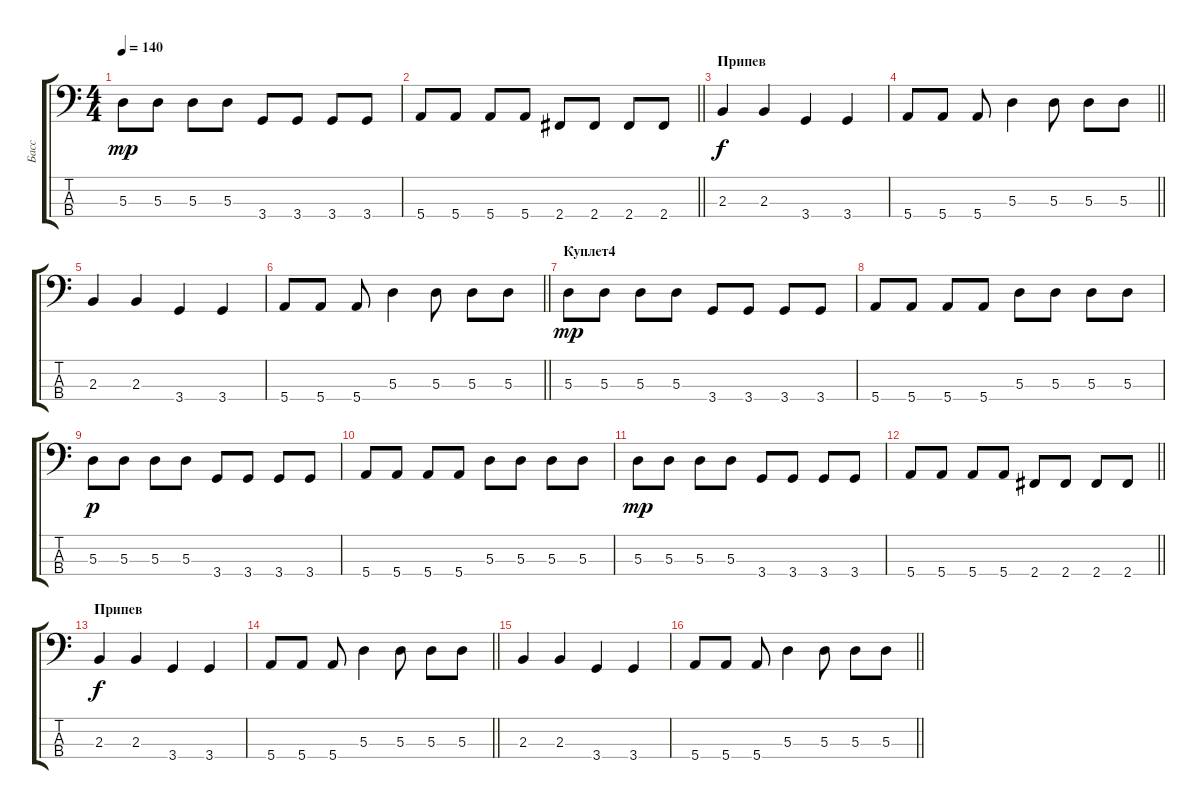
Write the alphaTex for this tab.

\track ("Басс" "Басс") {instrument electricbasspick}
\staff {score tabs}
\tuning (G2 D2 A1 E1) {hide}
\ts (4 4)
\tempo 140
\clef f4
\ks c
5.3.8{dy mp} 5.3.8 5.3.8 5.3.8 3.4.8 3.4.8 3.4.8 3.4.8 |
\barLineRight lightlight
5.4.8 5.4.8 5.4.8 5.4.8 2.4.8 2.4.8 2.4.8 2.4.8 |
\section ("" "Припев")
2.3.4{dy f} 2.3.4 3.4.4 3.4.4 |
\barLineRight lightlight
5.4.8 5.4.8 5.4.8 5.3.4 5.3.8 5.3.8 5.3.8 |
2.3.4 2.3.4 3.4.4 3.4.4 |
\barLineRight lightlight
5.4.8 5.4.8 5.4.8 5.3.4 5.3.8 5.3.8 5.3.8 |
\section ("" "Куплет4")
5.3.8{dy mp} 5.3.8 5.3.8 5.3.8 3.4.8 3.4.8 3.4.8 3.4.8 |
5.4.8 5.4.8 5.4.8 5.4.8 5.3.8 5.3.8 5.3.8 5.3.8 |
5.3.8{dy p} 5.3.8 5.3.8 5.3.8 3.4.8 3.4.8 3.4.8 3.4.8 |
5.4.8 5.4.8 5.4.8 5.4.8 5.3.8 5.3.8 5.3.8 5.3.8 |
5.3.8{dy mp} 5.3.8 5.3.8 5.3.8 3.4.8 3.4.8 3.4.8 3.4.8 |
\barLineRight lightlight
5.4.8 5.4.8 5.4.8 5.4.8 2.4.8 2.4.8 2.4.8 2.4.8 |
\section ("" "Припев")
2.3.4{dy f} 2.3.4 3.4.4 3.4.4 |
\barLineRight lightlight
5.4.8 5.4.8 5.4.8 5.3.4 5.3.8 5.3.8 5.3.8 |
2.3.4 2.3.4 3.4.4 3.4.4 |
\barLineRight lightlight
5.4.8 5.4.8 5.4.8 5.3.4 5.3.8 5.3.8 5.3.8
